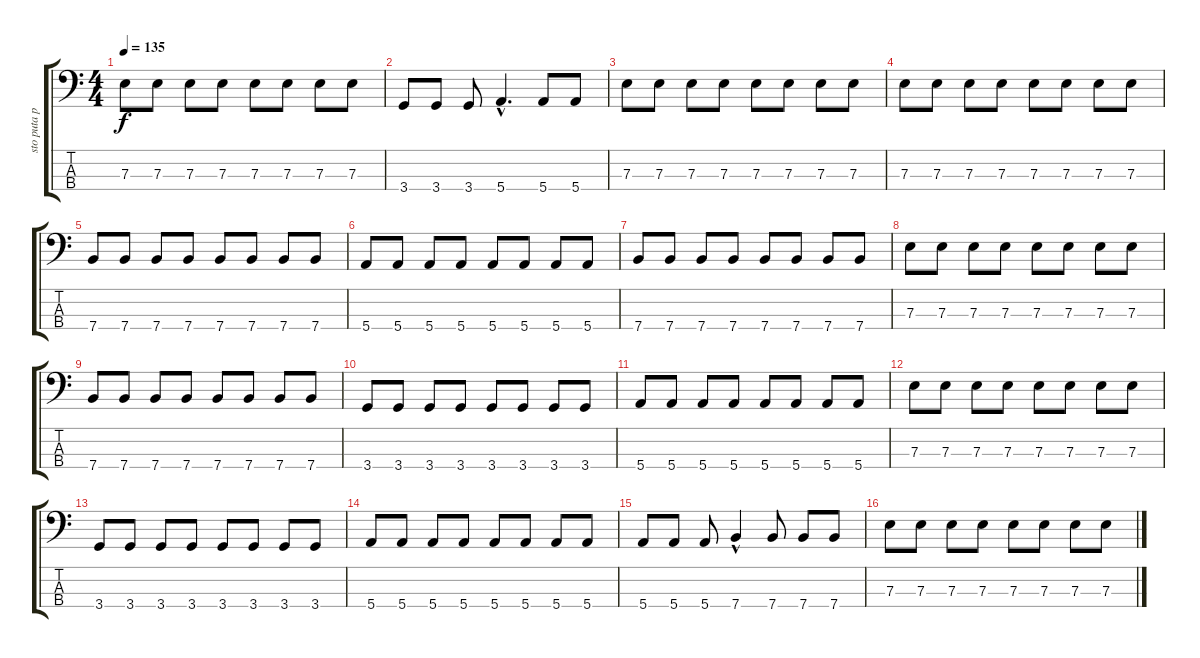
\track ("sto puta po jednoj pa po drugoj" "sto puta p") {instrument electricbasspick}
\staff {score tabs}
\tuning (G2 D2 A1 E1) {hide}
\ts (4 4)
\tempo 135
\clef f4
\ks c
7.3.8{dy f} 7.3.8 7.3.8 7.3.8 7.3.8 7.3.8 7.3.8 7.3.8 |
3.4.8 3.4.8 3.4.8 5.4{hac}.4{d} 5.4.8 5.4.8 |
7.3.8 7.3.8 7.3.8 7.3.8 7.3.8 7.3.8 7.3.8 7.3.8 |
7.3.8 7.3.8 7.3.8 7.3.8 7.3.8 7.3.8 7.3.8 7.3.8 |
7.4.8 7.4.8 7.4.8 7.4.8 7.4.8 7.4.8 7.4.8 7.4.8 |
5.4.8 5.4.8 5.4.8 5.4.8 5.4.8 5.4.8 5.4.8 5.4.8 |
7.4.8 7.4.8 7.4.8 7.4.8 7.4.8 7.4.8 7.4.8 7.4.8 |
7.3.8 7.3.8 7.3.8 7.3.8 7.3.8 7.3.8 7.3.8 7.3.8 |
7.4.8 7.4.8 7.4.8 7.4.8 7.4.8 7.4.8 7.4.8 7.4.8 |
3.4.8 3.4.8 3.4.8 3.4.8 3.4.8 3.4.8 3.4.8 3.4.8 |
5.4.8 5.4.8 5.4.8 5.4.8 5.4.8 5.4.8 5.4.8 5.4.8 |
7.3.8 7.3.8 7.3.8 7.3.8 7.3.8 7.3.8 7.3.8 7.3.8 |
3.4.8 3.4.8 3.4.8 3.4.8 3.4.8 3.4.8 3.4.8 3.4.8 |
5.4.8 5.4.8 5.4.8 5.4.8 5.4.8 5.4.8 5.4.8 5.4.8 |
5.4.8 5.4.8 5.4.8 7.4{hac}.4 7.4.8 7.4.8 7.4.8 |
7.3.8 7.3.8 7.3.8 7.3.8 7.3.8 7.3.8 7.3.8 7.3.8
